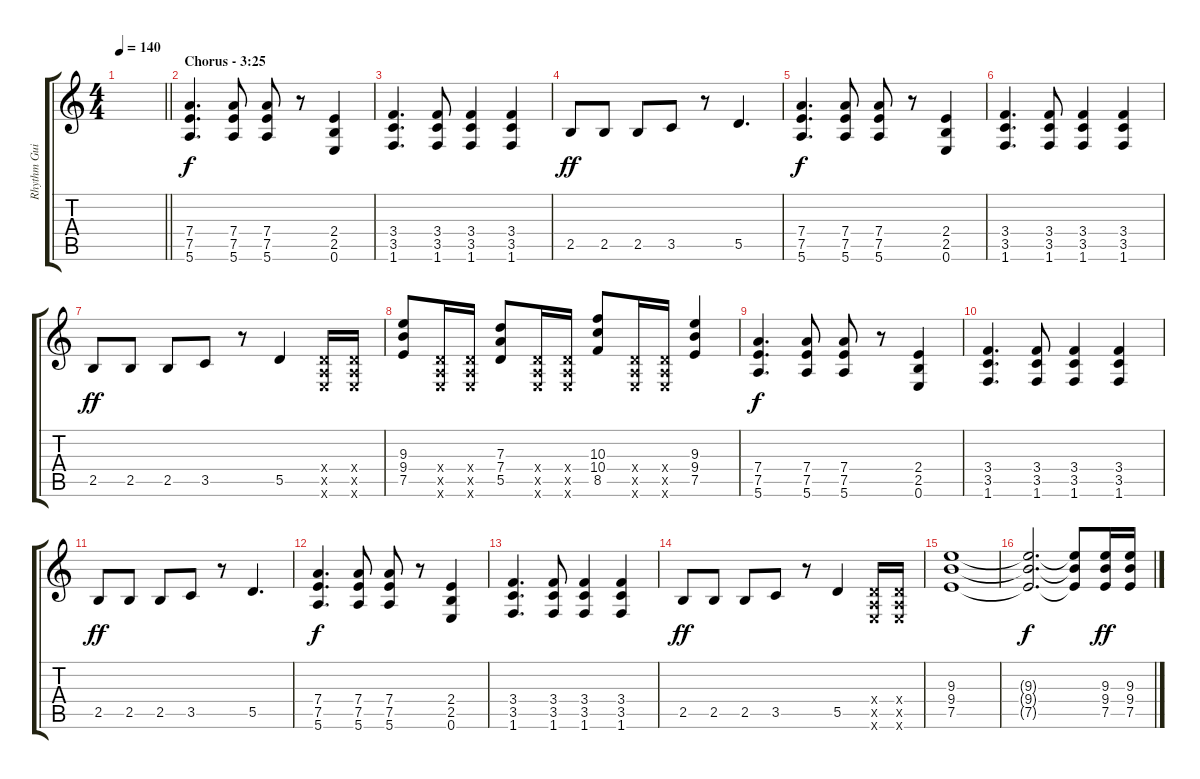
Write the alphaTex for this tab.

\track ("Rhythm Guitar 1" "Rhythm Gui") {instrument distortionguitar}
\staff {score tabs}
\tuning (E4 B3 G3 D3 A2 E2) {hide}
\ts (4 4)
\tempo 140
\clef g2
\barLineRight lightlight
\ks c
|
\section ("" "Chorus - 3:25")
(7.4 7.5 5.6).4{d} (7.4 7.5 5.6).8 (7.4 7.5 5.6).8 r.8 (2.4 2.5 0.6).4 |
(3.4 3.5 1.6).4{d} (3.4 3.5 1.6).8 (3.4 3.5 1.6).4 (3.4 3.5 1.6).4 |
2.5.8{dy ff} 2.5.8 2.5.8 3.5.8 r.8 5.5.4{d} |
(7.4 7.5 5.6).4{d dy f} (7.4 7.5 5.6).8 (7.4 7.5 5.6).8 r.8 (2.4 2.5 0.6).4 |
(3.4 3.5 1.6).4{d} (3.4 3.5 1.6).8 (3.4 3.5 1.6).4 (3.4 3.5 1.6).4 |
2.5.8{dy ff} 2.5.8 2.5.8 3.5.8 r.8 5.5.4 (0.4{x} 0.5{x} 0.6{x}).16 (0.4{x} 0.5{x} 0.6{x}).16 |
(9.3 9.4 7.5).8 (0.4{x} 0.5{x} 0.6{x}).16 (0.4{x} 0.5{x} 0.6{x}).16 (7.3 7.4 5.5).8 (0.4{x} 0.5{x} 0.6{x}).16 (0.4{x} 0.5{x} 0.6{x}).16 (10.3 10.4 8.5).8 (0.4{x} 0.5{x} 0.6{x}).16 (0.4{x} 0.5{x} 0.6{x}).16 (9.3 9.4 7.5).4 |
(7.4 7.5 5.6).4{d dy f} (7.4 7.5 5.6).8 (7.4 7.5 5.6).8 r.8 (2.4 2.5 0.6).4 |
(3.4 3.5 1.6).4{d} (3.4 3.5 1.6).8 (3.4 3.5 1.6).4 (3.4 3.5 1.6).4 |
2.5.8{dy ff} 2.5.8 2.5.8 3.5.8 r.8 5.5.4{d} |
(7.4 7.5 5.6).4{d dy f} (7.4 7.5 5.6).8 (7.4 7.5 5.6).8 r.8 (2.4 2.5 0.6).4 |
(3.4 3.5 1.6).4{d} (3.4 3.5 1.6).8 (3.4 3.5 1.6).4 (3.4 3.5 1.6).4 |
2.5.8{dy ff} 2.5.8 2.5.8 3.5.8 r.8 5.5.4 (0.4{x} 0.5{x} 0.6{x}).16 (0.4{x} 0.5{x} 0.6{x}).16 |
(9.3 9.4 7.5).1 |
(9.3{t} 9.4{t} 7.5{t}).2{d dy f} (9.3{t} 9.4{t} 7.5{t}).8 (9.3 9.4 7.5).16{dy ff} (9.3 9.4 7.5).16
